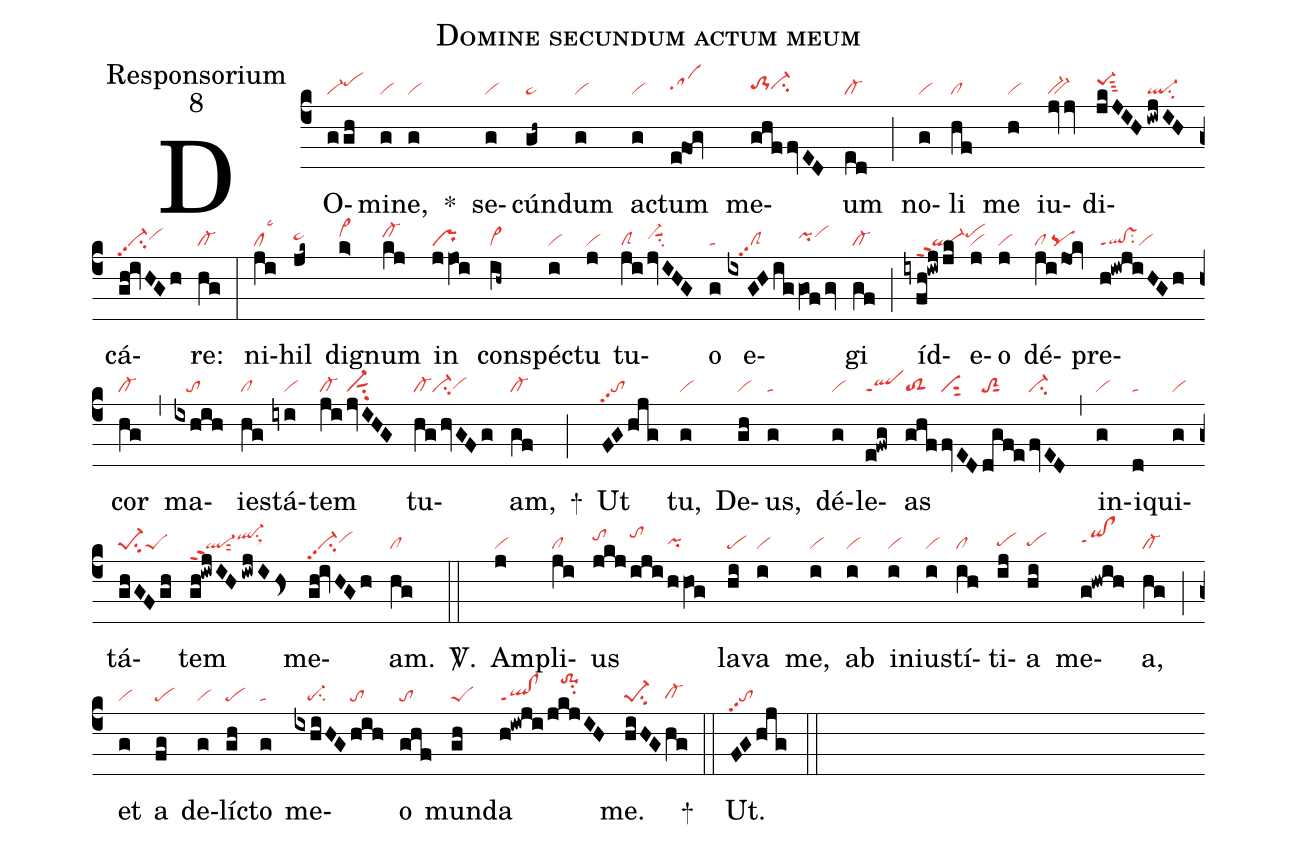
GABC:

name: Domine secundum actum meum;
office-part: Responsorium;
mode: 8;
nabc-lines: 1;
%%
(c4)
DO(ggh|vi-pehi)mi(g|vi)ne,(g|vi) *()
se(g|vi)cún(gh~|ta>)dum(g|vi) ac(g|vi)tum(efOg|sahh) me(ghffvED|to-1hhci-hh)um(ed|cl-) (;)
no(g|vi)li(hf|cl) me(h|vi) iu(jvv|bv-)di(jkJIH|pe-1hisut3|iwjIH|ql-su2)cá(gh!ivHGh|vi-pp2su2vihh)re:(hg|cl-) (:)
ni(ji|cllsc3)hil(jk~|ta>hh) di(k>|vi>hi)gnum(kj|cl-hi) in(jjOi|pr) con(ih~|vi>)spéc(i|vi)tu(j|vi) tu(ji|clS|jvIHG|vi-hhsuu1su2)o(g|ta) e(ixGHig|///clSpp2|gOf/gv|pihhvihi)gi(gf|cl-) (;)
íd(iyfh!iwj/jk|///ql-ppt2pehi)e(j|vi)o(j|vi) dé(ji/jOk|cl/pq)pre(h!iwjiHGh|ql!vsppt1su2vi)cor(hg|cl-) (,)
ma(ixhih|///to)ies(hg|cl)tá(iyi|///vi)tem(ji|cl-|jvIHG|vi-sut1su2) tu(hghvGFg|cl-ci-vihg)am,(gf|cl-) +(;)
Ut(FGhjg|topp2) tu,(g|vi) De(gh|vi)us,(g|ta) dé(g|vi)le(e!fwg|qlppt1)as(ghf|toS2|fvED|visut2|dgf!e|toS2sut1|fvED|ci-) (,)
in(g|vi)i(d|ta)qui(g|vi)tá(ghGFgh|pe-1su2peS)tem(gh!iwjIHiwjIhs>|ql-ppt2sut2ql-hisu1sux1) me(gh!ivHGh|vi-pp2su2vihh)am.(hg|cl) <sp>V/</sp>.(::)
Am(j|vi)pli(ji|cl)us(jkj/|tohi|iji/|tohj|hhOg|pihg) la(hi|pe)va(i|vi) me,(i|vi) ab(i|vi) in(i|vi)ius(i|vi)tí(ih|cl)ti(ij|pehg)a(hi|pehg) me(g!hwih|qihh!clhhppt1)a,(hg|cl-) (;)
et(g|vi) a(fg|pe) de(g|vi)líc(gh|pe)to(g|ta) me(ixhiHG|///pe-su2|hih|to)o(ghf|to) mun(gh|peS)da(h!iwji/|ql!clppt1|jkjIH|///to-1hlsu2) me.(hiHG|pe-1su2|hg|cl-hg) +(::)
Ut.(FGhjg|topp2) (::)
